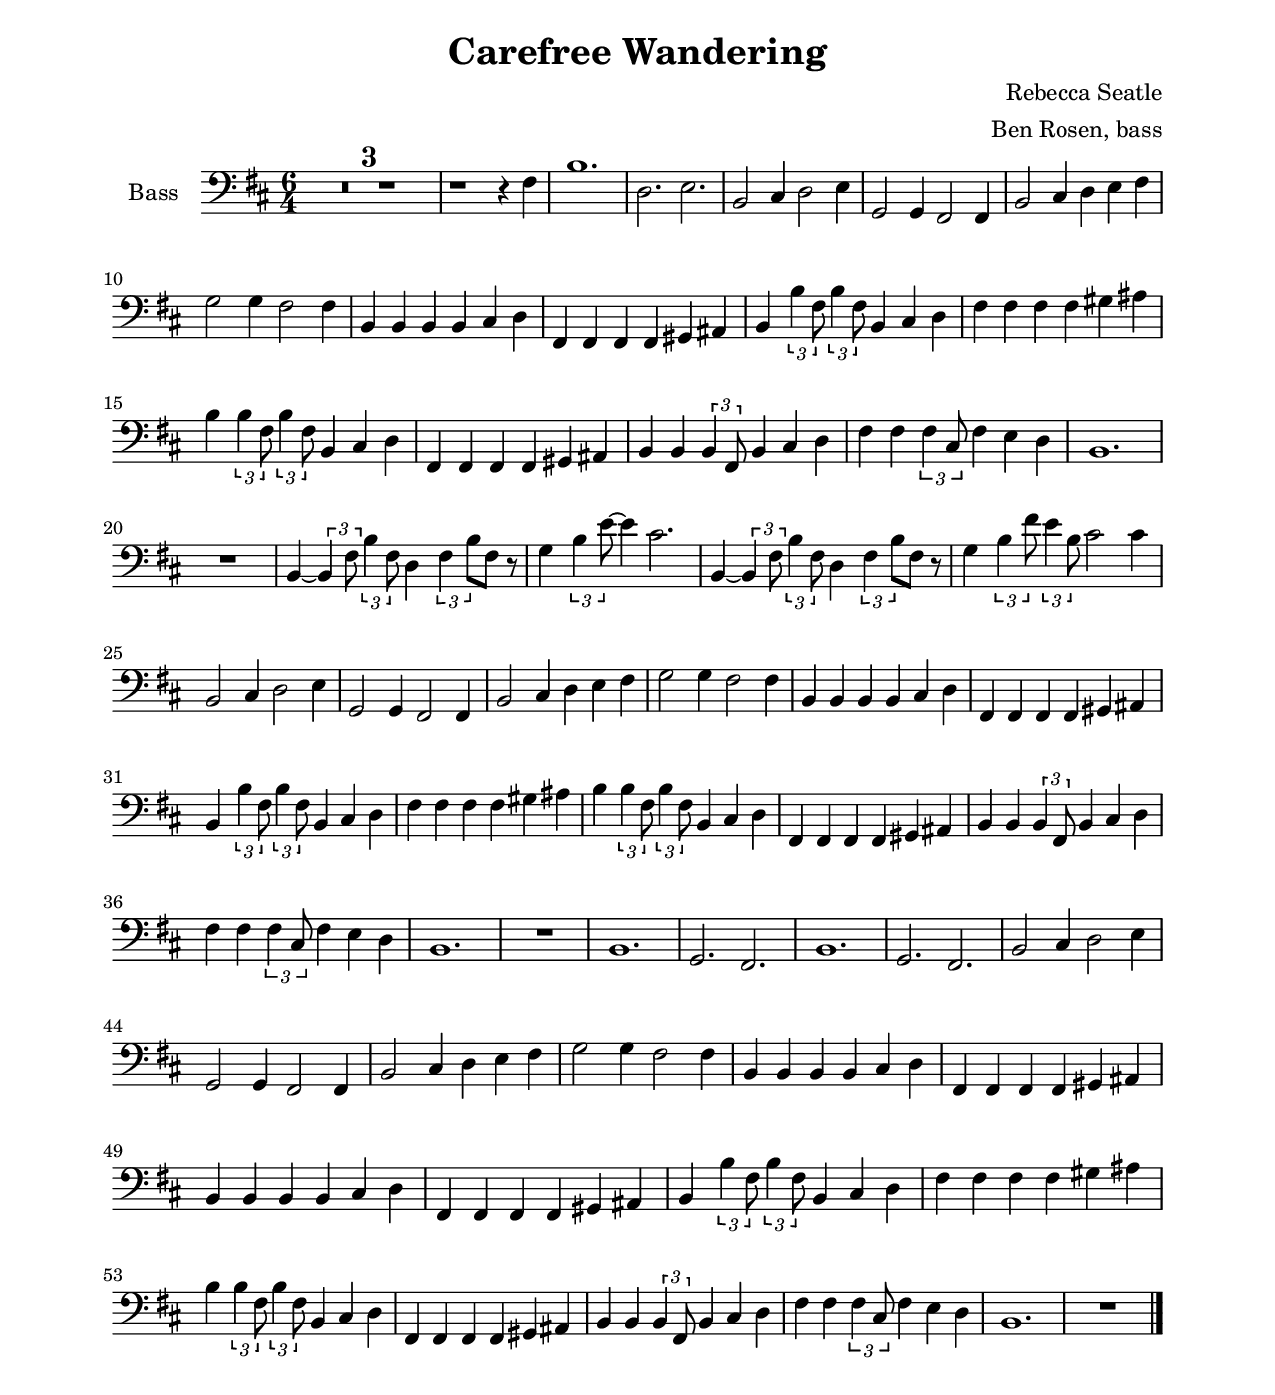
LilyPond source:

\version "2.24.0"

\include "settings.ily"

\header {
  title = "Carefree Wandering"
  composer = "Rebecca Seatle"
  arranger = "Ben Rosen, bass"
}

music = \relative fs {
  \key b \minor
  \time 6/4
  \clef "bass"

  \compressMMRests {
    R1. * 3 |
  }

  r1 r4 fs |

  b1. |
  d,2. e |
  b2 cs4 d2 e4 |
  g,2 g4 fs2 fs4 |

  b2 cs4 d e fs |
  g2 g4 fs2 fs4 |
  b,4 b b b cs d |
  fs,4 fs fs fs gs as |

  b4 \tuplet 3/2 { b' fs8 } \tuplet 3/2 { b4 fs8 } b,4 cs d |
  fs4 fs fs fs gs as |
  b4 \tuplet 3/2 { b fs8 } \tuplet 3/2 { b4 fs8 } b,4 cs d |
  fs,4 fs fs fs gs as |

  b4 b \tuplet 3/2 { b fs8 } b4 cs d |
  fs4 fs \tuplet 3/2 { fs cs8 } fs4 e d |
  b1. |
  R1. |

  b4 ~ \tuplet 3/2 { b4 fs'8 } \tuplet 3/2 { b4 fs8 }
    d4 \tuplet 3/2 { fs b8 } fs r |
  g4 \tuplet 3/2 { b e8 ~ } e4 cs2. |
  b,4 ~ \tuplet 3/2 { b4 fs'8 } \tuplet 3/2 { b4 fs8 }
    d4 \tuplet 3/2 { fs4 b8 } fs8 r8 |
  g4 \tuplet 3/2 { b4 fs'8 } \tuplet 3/2 { e4 b8 } cs2 cs4 |

  b,2 cs4 d2 e4 |
  g,2 g4 fs2 fs4 |
  b2 cs4 d4 e fs |
  g2 g4 fs2 fs4 |

  b,4 b b b4 cs d |
  fs, fs fs fs4 gs as |
  b4 \tuplet 3/2 { b' fs8 } \tuplet 3/2 { b4 fs8 } b,4 cs d |
  fs4 fs fs fs gs as |

  b \tuplet 3/2 { b fs8 } \tuplet 3/2 { b4 fs8 } b,4 cs d |
  fs,4 fs fs fs gs as |
  b b \tuplet 3/2 { b fs8 } b4 cs d |
  fs4 fs \tuplet 3/2 { fs cs8 } fs4 e d |

  b1. |
  R1. |

  \repeat unfold 2 {
    b1. |
    g2. fs2. |
  }

  b2 cs4 d2 e4 |
  g,2 g4 fs2 fs4 |
  b2 cs4 d e fs |
  g2 g4 fs2 fs4 |

  b,4 b b b cs d |
  fs,4 fs fs fs gs as |
  b4 b b b cs d |
  fs,4 fs fs fs gs as |

  b4 \tuplet 3/2 { b' fs8 } \tuplet 3/2 { b4 fs8 } b,4 cs d |
  fs4 fs fs fs gs as |
  b4 \tuplet 3/2 { b fs8 } \tuplet 3/2 { b4 fs8 } b,4 cs d |
  fs,4 fs fs fs gs as |

  b4 b \tuplet 3/2 { b fs8 } b4 cs d |
  fs4 fs \tuplet 3/2 { fs cs8 } fs4 e d |
  b1. |
  R1. |

  \bar "|."
}

\score {
  \new Staff \with {
    instrumentName = "Bass"
  } {
    \music
  }
}
